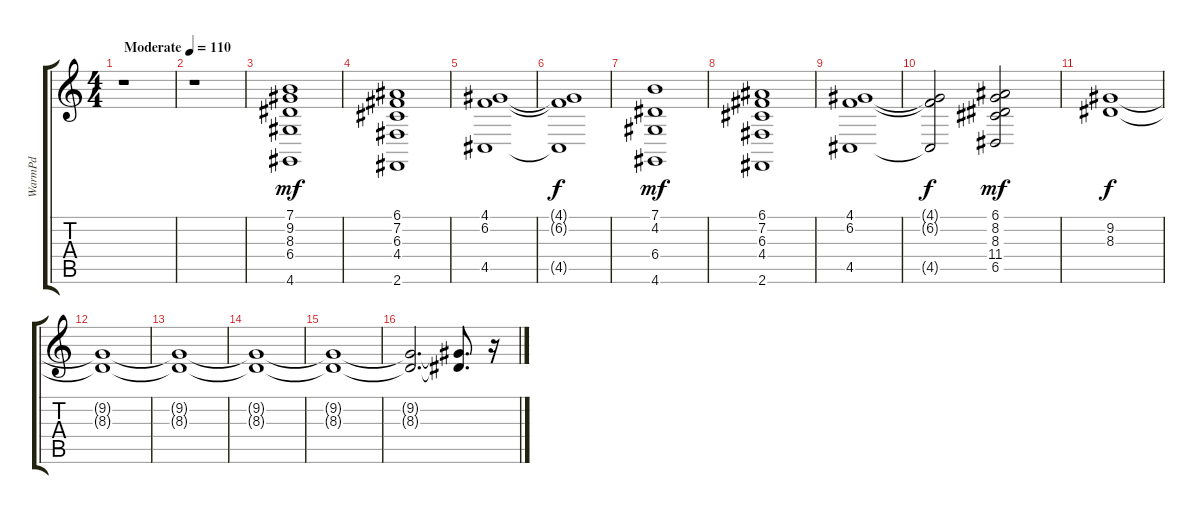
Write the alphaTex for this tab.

\track ("WarmPd" "WarmPd") {instrument pad2warm}
\staff {score tabs}
\tuning (E4 B3 G3 D3 A2 E2) {hide}
\ts (4 4)
\tempo (110 "Moderate")
\clef g2
\ks c
r.1{dy mf instrument pad2warm} |
r.1 |
(7.1 9.2 8.3 6.4 4.6).1 |
(6.1 7.2 6.3 4.4 2.6).1 |
(4.1 6.2 4.5).1 |
(4.1{t} 6.2{t} 4.5{t}).1{dy f} |
(7.1 4.2 6.4 4.6).1{dy mf} |
(6.1 7.2 6.3 4.4 2.6).1 |
(4.1 6.2 4.5).1 |
(4.1{t} 6.2{t} 4.5{t}).2{dy f} (6.1 8.2 8.3 11.4 6.5).2{dy mf} |
(9.2 8.3).1{dy f} |
(9.2{t} 8.3{t}).1 |
(9.2{t} 8.3{t}).1 |
(9.2{t} 8.3{t}).1 |
(9.2{t} 8.3{t}).1 |
(9.2{t} 8.3{t}).2{d} (9.2{t} 8.3{t}).8{d} r.16
